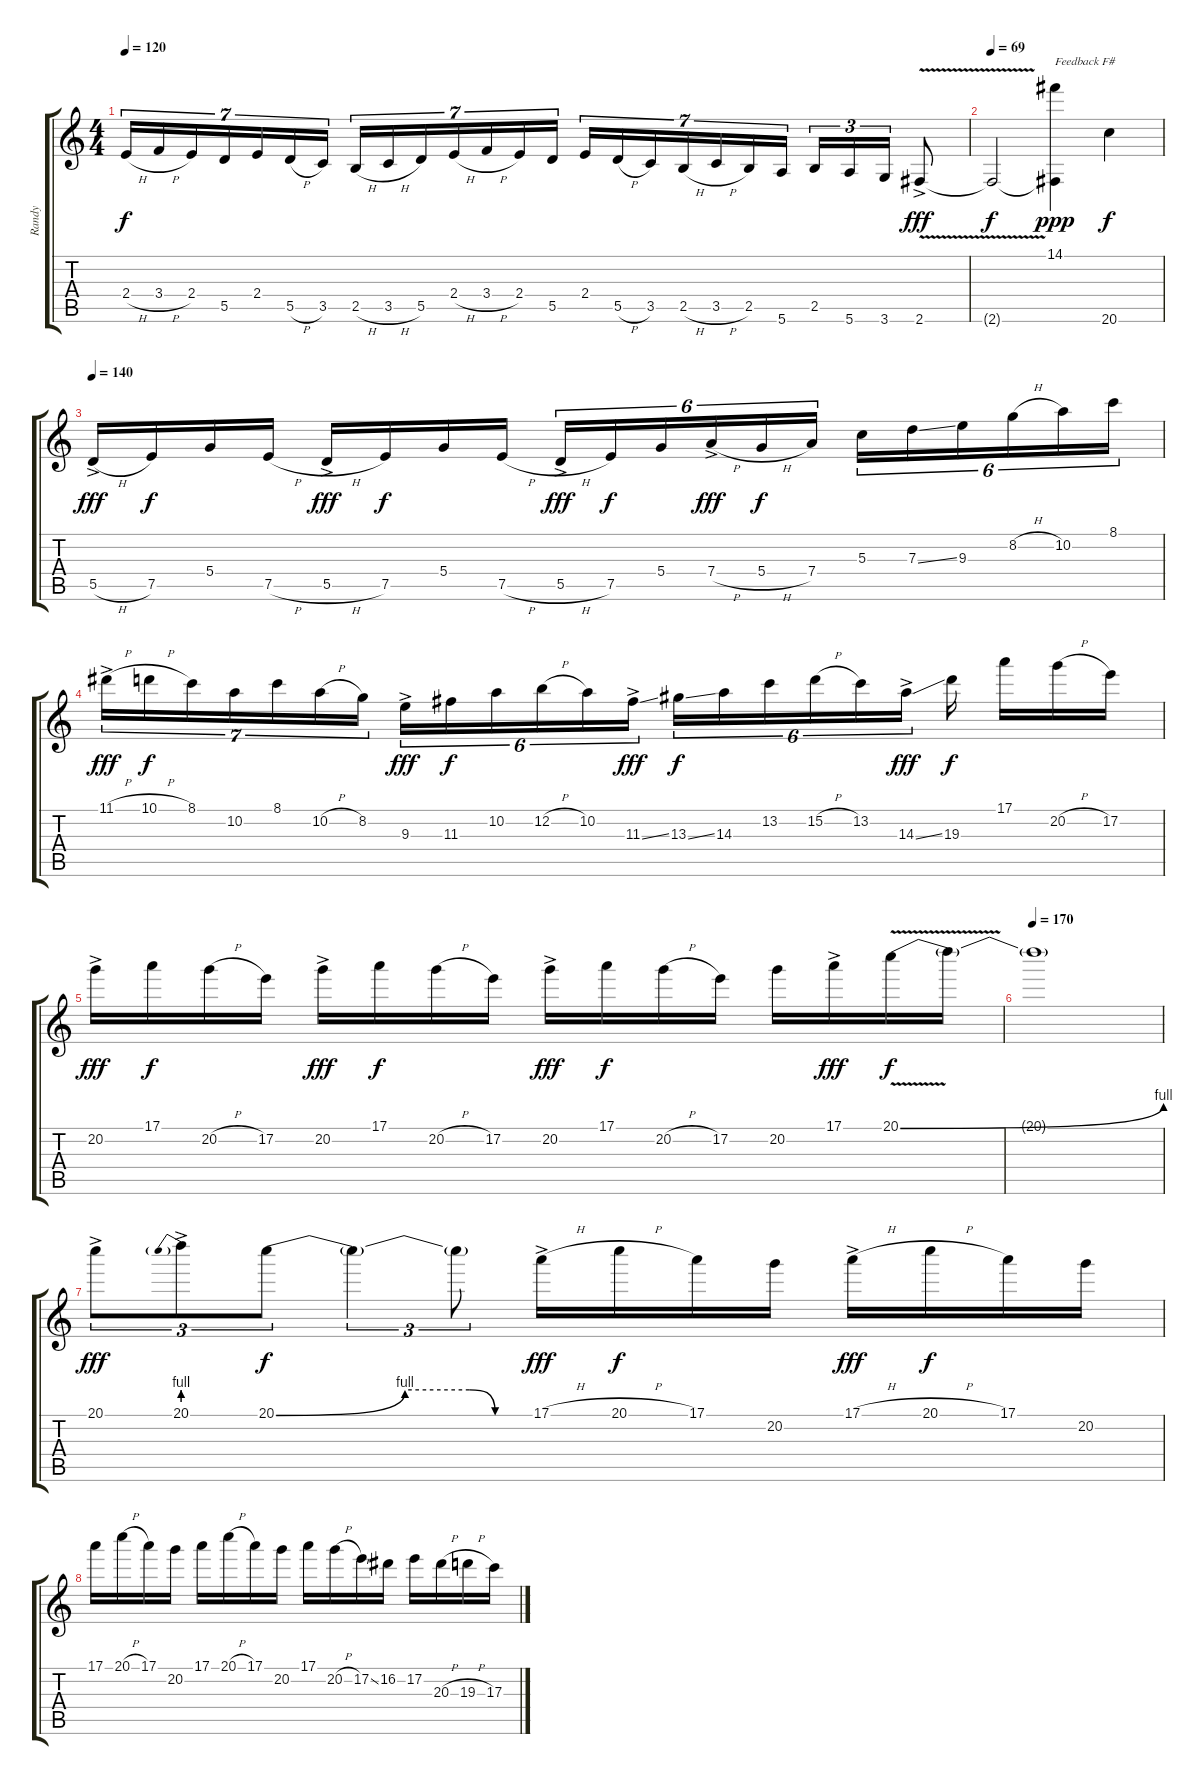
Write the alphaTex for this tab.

\track ("Randy" "Randy") {instrument overdrivenguitar}
\staff {score tabs}
\tuning (E4 B3 G3 D3 A2 E2) {hide}
\ts (4 4)
\tempo 120
\clef g2
\ks c
2.4{h}.16{tu (7 4) dy f} 3.4{h}.16{tu (7 4)} 2.4.16{tu (7 4)} 5.5.16{tu (7 4)} 2.4.16{tu (7 4)} 5.5{h}.16{tu (7 4)} 3.5.16{tu (7 4)} 2.5{h}.16{tu (7 4)} 3.5{h}.16{tu (7 4)} 5.5.16{tu (7 4)} 2.4{h}.16{tu (7 4)} 3.4{h}.16{tu (7 4)} 2.4.16{tu (7 4)} 5.5.16{tu (7 4)} 2.4.16{tu (7 4)} 5.5{h}.16{tu (7 4)} 3.5.16{tu (7 4)} 2.5{h}.16{tu (7 4)} 3.5{h}.16{tu (7 4)} 2.5.16{tu (7 4)} 5.6.16{tu (7 4)} 2.5.16{tu (3 2)} 5.6.16{tu (3 2)} 3.6.16{tu (3 2)} 2.6{v ac}.8{dy fff volume 9} |
\tempo 69
2.6{t}.2{dy f} (14.1 2.6{t}).4{txt "Feedback F#" dy ppp} 20.6.4{dy f volume 16} |
\tempo 140
5.5{h ac}.16{dy fff} 7.5.16{dy f} 5.4.16 7.5{h}.16 5.5{h ac}.16{dy fff} 7.5.16{dy f} 5.4.16 7.5{h}.16 5.5{h ac}.16{tu (6 4) dy fff} 7.5.16{tu (6 4) dy f} 5.4.16{tu (6 4)} 7.4{h ac}.16{tu (6 4) dy fff} 5.4{h}.16{tu (6 4) dy f} 7.4.16{tu (6 4)} 5.3.16{tu (6 4)} 7.3{ss}.16{tu (6 4)} 9.3.16{tu (6 4)} 8.2{h}.16{tu (6 4)} 10.2.16{tu (6 4)} 8.1.16{tu (6 4)} |
11.1{h ac}.16{tu (7 4) dy fff} 10.1{h}.16{tu (7 4) dy f} 8.1.16{tu (7 4)} 10.2.16{tu (7 4)} 8.1.16{tu (7 4)} 10.2{h}.16{tu (7 4)} 8.2.16{tu (7 4)} 9.3{ac}.16{tu (6 4) dy fff} 11.3.16{tu (6 4) dy f} 10.2.16{tu (6 4)} 12.2{h}.16{tu (6 4)} 10.2.16{tu (6 4)} 11.3{ss ac}.16{tu (6 4) dy fff} 13.3{ss}.16{tu (6 4) dy f} 14.3.16{tu (6 4)} 13.2.16{tu (6 4)} 15.2{h}.16{tu (6 4)} 13.2.16{tu (6 4)} 14.3{ss ac}.16{tu (6 4) dy fff} 19.3.16{dy f} 17.1.16 20.2{h}.16 17.2.16 |
20.2{ac}.16{dy fff} 17.1.16{dy f} 20.2{h}.16 17.2.16 20.2{ac}.16{dy fff} 17.1.16{dy f} 20.2{h}.16 17.2.16 20.2{ac}.16{dy fff} 17.1.16{dy f} 20.2{h}.16 17.2.16 20.2.16 17.1{ac}.16{dy fff} 20.1{be (bend 0 0 60 4) v}.16{dy f} 20.1{t}.16 |
\tempo 170
20.1{t}.1 |
20.1{ac}.8{tu (3 2) dy fff} 20.1{be (prebend 0 4 60 4) ac}.8{tu (3 2)} 20.1{be (custom 0 0 30 4 45 4 51 0 60 0)}.8{tu (3 2) dy f} 20.1{t}.4{tu (3 2)} 20.1{t}.8{tu (3 2)} 17.1{h ac}.16{dy fff} 20.1{h}.16{dy f} 17.1.16 20.2.16 17.1{h ac}.16{dy fff} 20.1{h}.16{dy f} 17.1.16 20.2.16 |
17.1.16 20.1{h}.16 17.1.16 20.2.16 17.1.16 20.1{h}.16 17.1.16 20.2.16 17.1.16 20.2{h}.16 17.2{ss}.16 16.2.16 17.2.16 20.3{h}.16 19.3{h}.16 17.3{h}.16
